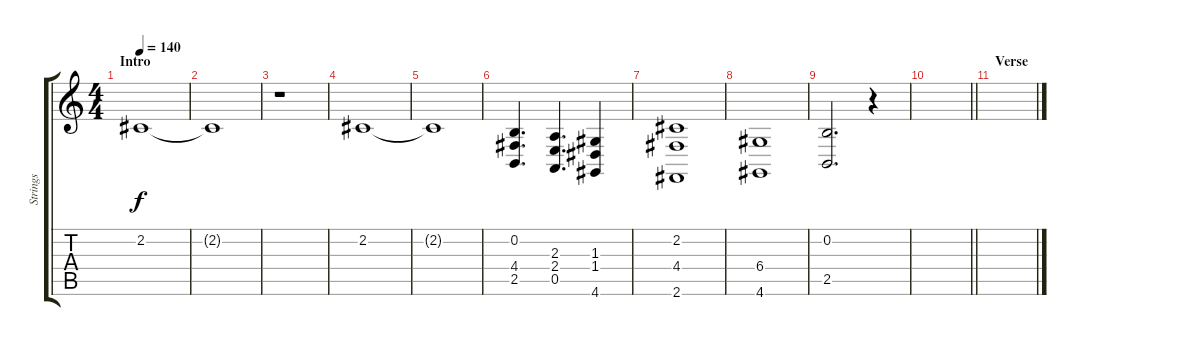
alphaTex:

\track ("Strings" "Strings") {instrument synthstrings2}
\staff {score tabs}
\tuning (E4 B3 G3 D3 A2 E2) {hide}
\ts (4 4)
\section ("" "Intro")
\tempo 140
\clef g2
\ks c
2.2.1{dy f volume 5 instrument synthstrings2} |
2.2{t}.1 |
r.1 |
2.2.1{volume 8} |
2.2{t}.1 |
(0.2 4.4 2.5).4{d volume 12} (2.3 2.4 0.5).4{d} (1.3 1.4 4.6).4 |
(2.2 4.4 2.6).1 |
(6.4 4.6).1 |
(0.2 2.5).2{d} r.4 |
\barLineRight lightlight
|
\section ("" "Verse")
